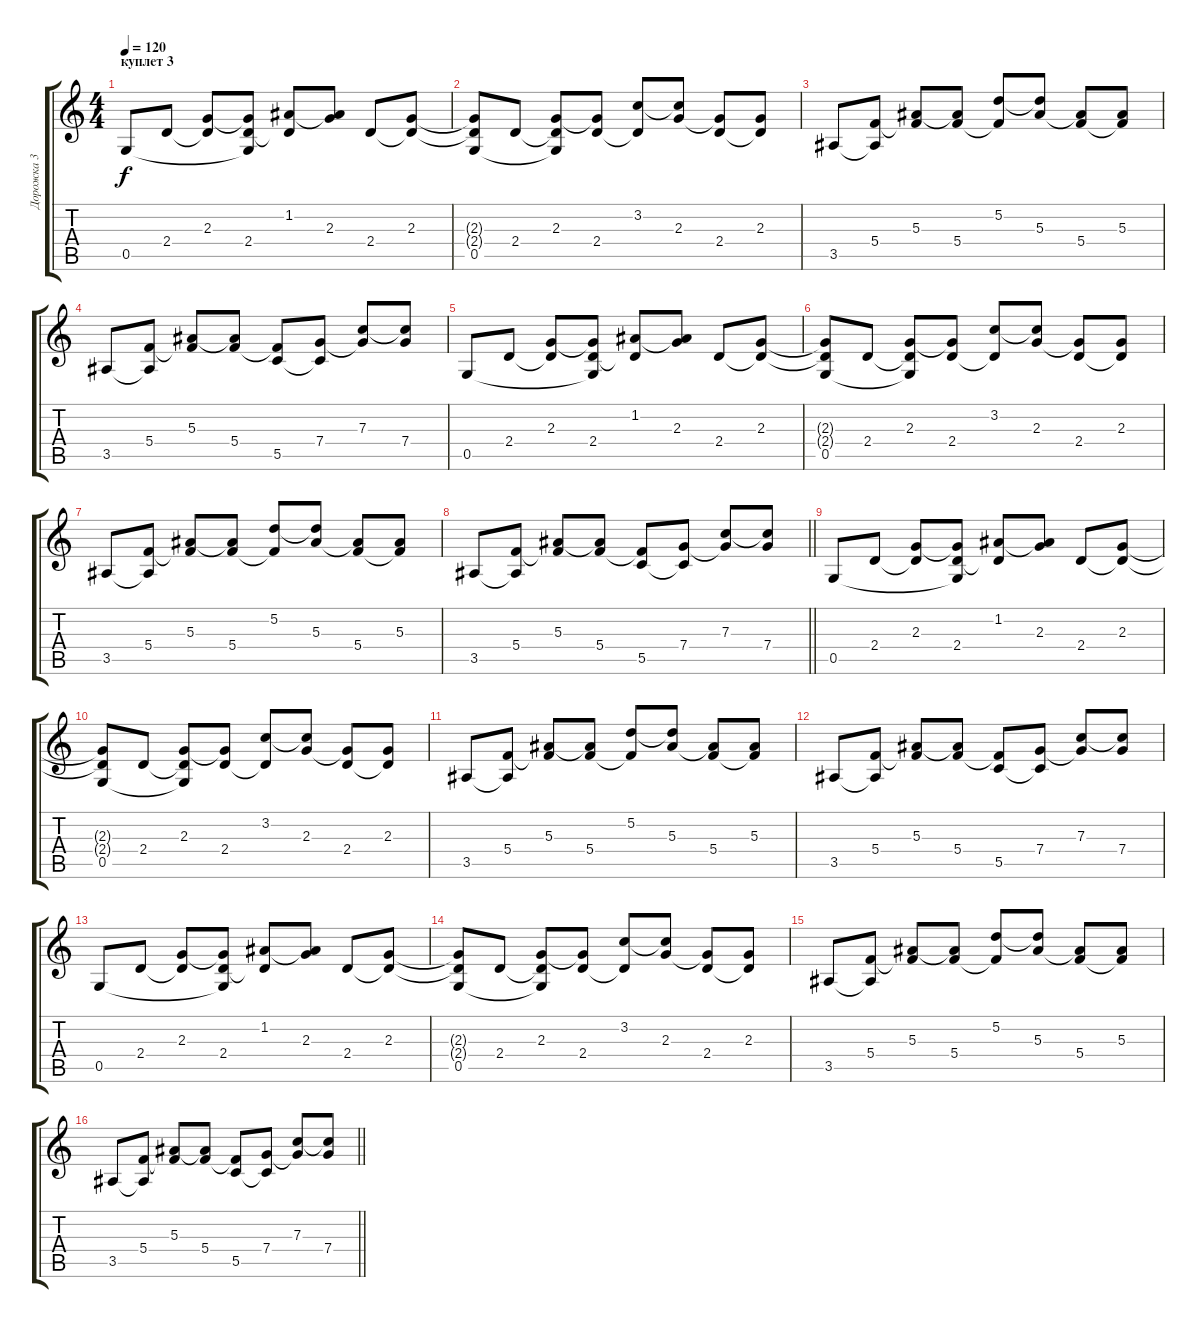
\track ("Дорожка 3" "Дорожка 3") {instrument acousticguitarsteel}
\staff {score tabs}
\tuning (D4 A3 F3 C3 G2 C2) {hide}
\ts (4 4)
\section ("" "куплет 3")
\tempo 120
\clef g2
\ks c
0.5.8{dy f instrument acousticguitarsteel} 2.4.8 (2.3 2.4{t}).8 (2.3{t} 2.4 0.5{t}).8 (1.2 2.4{t}).8 (1.2{t} 2.3).8 2.4.8 (2.3 2.4{t}).8 |
(2.3{t} 2.4{t} 0.5).8 2.4.8 (2.3 2.4{t} 0.5{t}).8 (2.3{t} 2.4).8 (3.2 2.4{t}).8 (3.2{t} 2.3).8 (2.3{t} 2.4).8 (2.3 2.4{t}).8 |
3.5.8 (5.4 3.5{t}).8 (5.3 5.4{t}).8 (5.3{t} 5.4).8 (5.2 5.4{t}).8 (5.2{t} 5.3).8 (5.3{t} 5.4).8 (5.3 5.4{t}).8 |
3.5.8 (5.4 3.5{t}).8 (5.3 5.4{t}).8 (5.3{t} 5.4).8 (5.4{t} 5.5).8 (7.4 5.5{t}).8 (7.3 7.4{t}).8 (7.3{t} 7.4).8 |
0.5.8 2.4.8 (2.3 2.4{t}).8 (2.3{t} 2.4 0.5{t}).8 (1.2 2.4{t}).8 (1.2{t} 2.3).8 2.4.8 (2.3 2.4{t}).8 |
(2.3{t} 2.4{t} 0.5).8 2.4.8 (2.3 2.4{t} 0.5{t}).8 (2.3{t} 2.4).8 (3.2 2.4{t}).8 (3.2{t} 2.3).8 (2.3{t} 2.4).8 (2.3 2.4{t}).8 |
3.5.8 (5.4 3.5{t}).8 (5.3 5.4{t}).8 (5.3{t} 5.4).8 (5.2 5.4{t}).8 (5.2{t} 5.3).8 (5.3{t} 5.4).8 (5.3 5.4{t}).8 |
\barLineRight lightlight
3.5.8 (5.4 3.5{t}).8 (5.3 5.4{t}).8 (5.3{t} 5.4).8 (5.4{t} 5.5).8 (7.4 5.5{t}).8 (7.3 7.4{t}).8 (7.3{t} 7.4).8 |
0.5.8 2.4.8 (2.3 2.4{t}).8 (2.3{t} 2.4 0.5{t}).8 (1.2 2.4{t}).8 (1.2{t} 2.3).8 2.4.8 (2.3 2.4{t}).8 |
(2.3{t} 2.4{t} 0.5).8 2.4.8 (2.3 2.4{t} 0.5{t}).8 (2.3{t} 2.4).8 (3.2 2.4{t}).8 (3.2{t} 2.3).8 (2.3{t} 2.4).8 (2.3 2.4{t}).8 |
3.5.8 (5.4 3.5{t}).8 (5.3 5.4{t}).8 (5.3{t} 5.4).8 (5.2 5.4{t}).8 (5.2{t} 5.3).8 (5.3{t} 5.4).8 (5.3 5.4{t}).8 |
3.5.8 (5.4 3.5{t}).8 (5.3 5.4{t}).8 (5.3{t} 5.4).8 (5.4{t} 5.5).8 (7.4 5.5{t}).8 (7.3 7.4{t}).8 (7.3{t} 7.4).8 |
0.5.8 2.4.8 (2.3 2.4{t}).8 (2.3{t} 2.4 0.5{t}).8 (1.2 2.4{t}).8 (1.2{t} 2.3).8 2.4.8 (2.3 2.4{t}).8 |
(2.3{t} 2.4{t} 0.5).8 2.4.8 (2.3 2.4{t} 0.5{t}).8 (2.3{t} 2.4).8 (3.2 2.4{t}).8 (3.2{t} 2.3).8 (2.3{t} 2.4).8 (2.3 2.4{t}).8 |
3.5.8 (5.4 3.5{t}).8 (5.3 5.4{t}).8 (5.3{t} 5.4).8 (5.2 5.4{t}).8 (5.2{t} 5.3).8 (5.3{t} 5.4).8 (5.3 5.4{t}).8 |
\barLineRight lightlight
3.5.8 (5.4 3.5{t}).8 (5.3 5.4{t}).8 (5.3{t} 5.4).8 (5.4{t} 5.5).8 (7.4 5.5{t}).8 (7.3 7.4{t}).8 (7.3{t} 7.4).8
